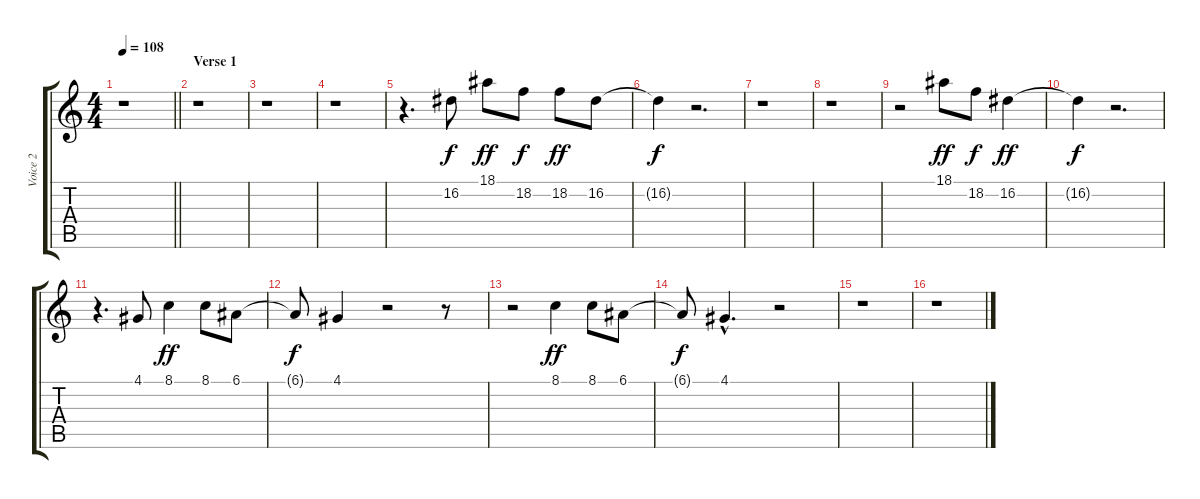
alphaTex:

\track ("Voice 2" "Voice 2") {instrument lead3calliope}
\staff {score tabs}
\tuning (E4 B3 G3 D3 A2 E2) {hide}
\ts (4 4)
\tempo 108
\clef g2
\barLineRight lightlight
\ks c
r.1{dy f instrument lead3calliope} |
\section ("" "Verse 1")
r.1 |
r.1 |
r.1 |
r.4{d} 16.2.8 18.1.8{dy ff} 18.2.8{dy f} 18.2.8{dy ff} 16.2.8 |
16.2{t}.4{dy f} r.2{d} |
r.1 |
r.1 |
r.2 18.1.8{dy ff} 18.2.8{dy f} 16.2.4{dy ff} |
16.2{t}.4{dy f} r.2{d} |
r.4{d} 4.1.8 8.1.4{dy ff} 8.1.8 6.1.8 |
6.1{t}.8{dy f} 4.1.4 r.2 r.8 |
r.2 8.1.4{dy ff} 8.1.8 6.1.8 |
6.1{t}.8{dy f} 4.1{hac}.4{d} r.2 |
r.1 |
r.1
